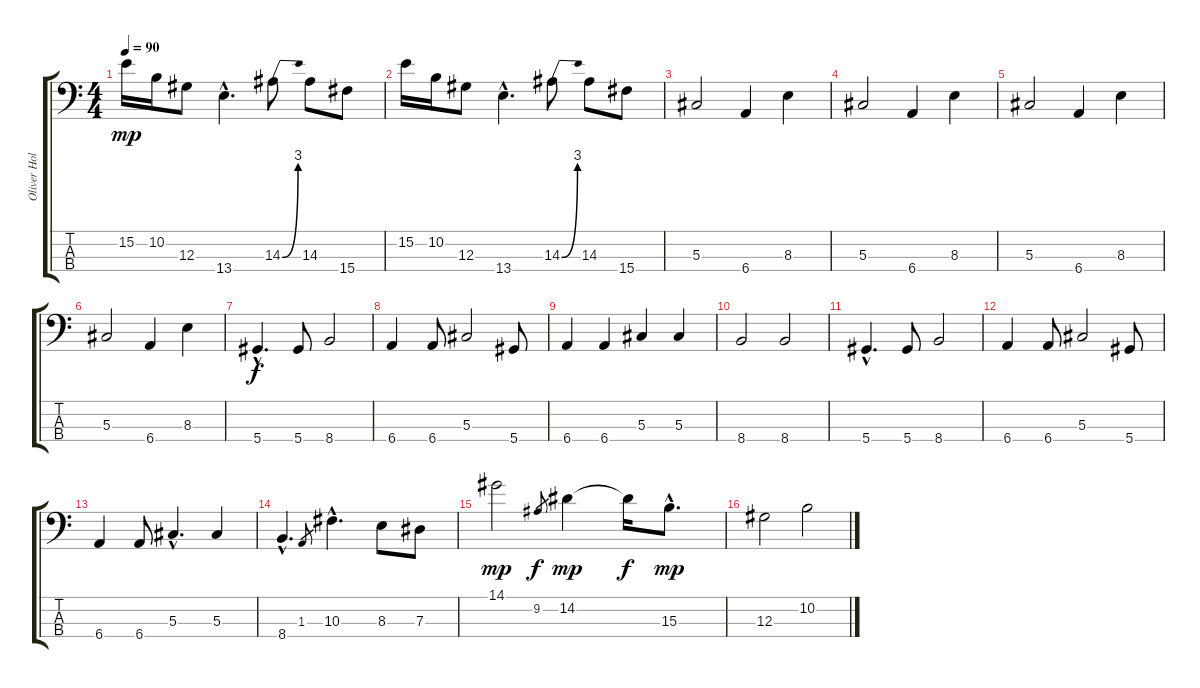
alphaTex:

\track ("Oliver Holzwarth" "Oliver Hol") {instrument electricbassfinger}
\staff {score tabs}
\tuning (Gb2 Db2 Ab1 Eb1) {hide}
\ts (4 4)
\tempo 90
\clef f4
\ks c
15.2.16{dy mp} 10.2.16 12.3.8 13.4{hac}.4{d} 14.3{be (bend 0 0 60 12)}.8 14.3.8 15.4.8 |
15.2.16 10.2.16 12.3.8 13.4{hac}.4{d} 14.3{be (bend 0 0 60 12)}.8 14.3.8 15.4.8 |
5.3.2 6.4.4 8.3.4 |
5.3.2 6.4.4 8.3.4 |
5.3.2 6.4.4 8.3.4 |
5.3.2 6.4.4 8.3.4 |
5.4{hac}.4{d dy f} 5.4.8 8.4.2 |
6.4.4 6.4.8 5.3.2 5.4.8 |
6.4.4 6.4.4 5.3.4 5.3.4 |
8.4.2 8.4.2 |
5.4{hac}.4{d} 5.4.8 8.4.2 |
6.4.4 6.4.8 5.3.2 5.4.8 |
6.4.4 6.4.8 5.3{hac}.4{d} 5.3.4 |
8.4{hac}.4{d} 1.3.8{gr} 10.3{hac}.4{d} 8.3.8 7.3.8 |
14.1.2{dy mp} 9.2.8{gr dy f} 14.2.4{dy mp} 14.2{t}.16{dy f} 15.3{hac}.8{d dy mp} |
12.3.2 10.2.2
